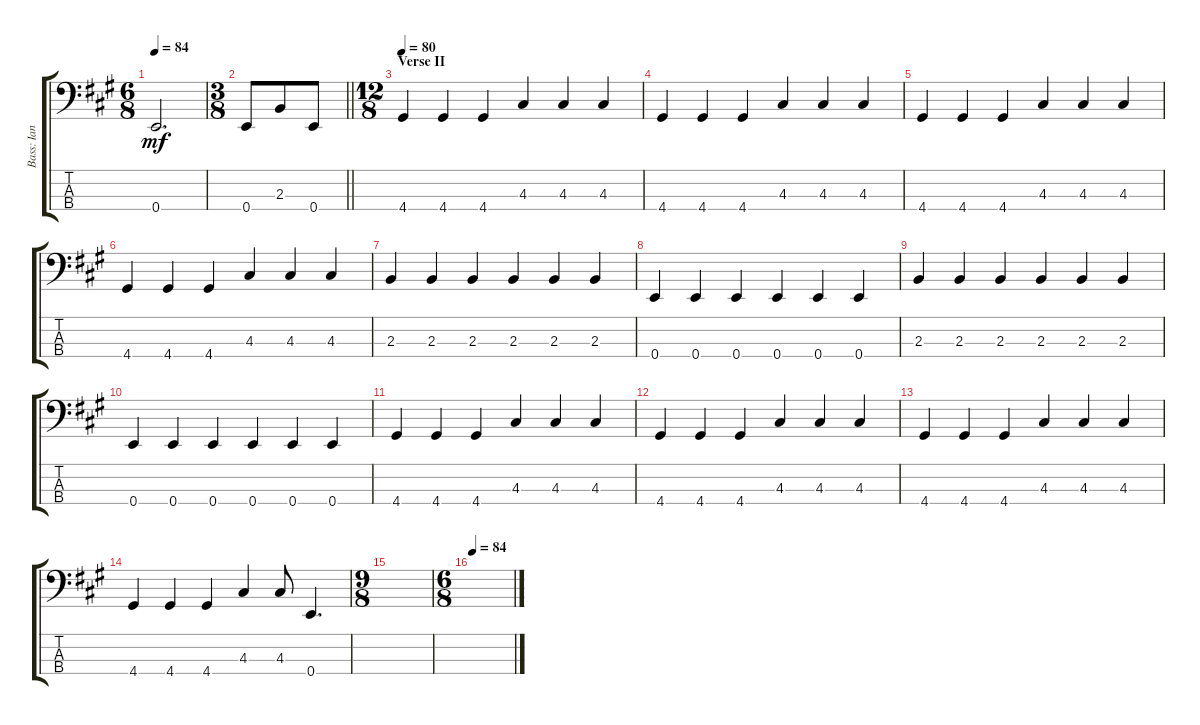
\track ("Bass: Ian" "Bass: Ian") {instrument electricbassfinger}
\staff {score tabs}
\tuning (G2 D2 A1 E1) {hide}
\ts (6 8)
\tempo 84
\clef f4
\ks a
0.4{t}.2{d dy mf} |
\ts (3 8)
\barLineRight lightlight
0.4.8 2.3.8 0.4.8 |
\ts (12 8)
\section ("" "Verse II")
\tempo 80
4.4.4 4.4.4 4.4.4 4.3.4 4.3.4 4.3.4 |
4.4.4 4.4.4 4.4.4 4.3.4 4.3.4 4.3.4 |
4.4.4 4.4.4 4.4.4 4.3.4 4.3.4 4.3.4 |
4.4.4 4.4.4 4.4.4 4.3.4 4.3.4 4.3.4 |
2.3.4 2.3.4 2.3.4 2.3.4 2.3.4 2.3.4 |
0.4.4 0.4.4 0.4.4 0.4.4 0.4.4 0.4.4 |
2.3.4 2.3.4 2.3.4 2.3.4 2.3.4 2.3.4 |
0.4.4 0.4.4 0.4.4 0.4.4 0.4.4 0.4.4 |
4.4.4 4.4.4 4.4.4 4.3.4 4.3.4 4.3.4 |
4.4.4 4.4.4 4.4.4 4.3.4 4.3.4 4.3.4 |
4.4.4 4.4.4 4.4.4 4.3.4 4.3.4 4.3.4 |
4.4.4 4.4.4 4.4.4 4.3.4 4.3.8 0.4.4{d} |
\ts (9 8)
|
\ts (6 8)
\tempo 84
